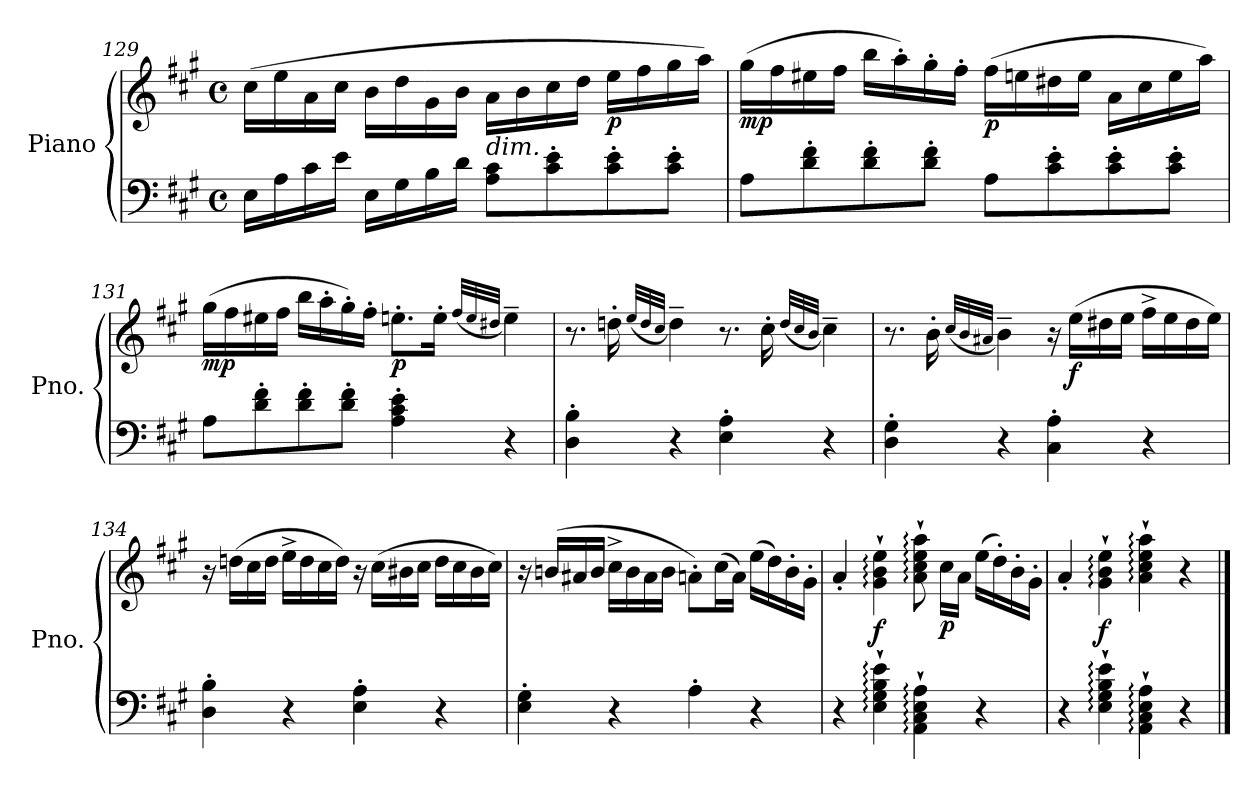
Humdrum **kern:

**kern	**kern	**dynam
*part1	*part1	*part1
*staff2	*staff1	*staff1/2
*I"Piano	*	*
*I'Pno.	*	*
!!LO:LB:g=z
*clefF4	*clefG2	*
*k[f#c#g#]	*k[f#c#g#]	*
*M4/4	*M4/4	*
*met(c)	*met(c)	*
=129	=129	=129
16E\LL	(>16cc#\LL	.
16A\	16ee\	.
16c#\	16a\	.
16e\JJ	16cc#\JJ	.
16E\LL	16b\LL	.
16G#\	16dd\	.
16B\	16g#\	.
16d\JJ	16b\JJ	.
!	!LO:TX:b:i:t=dim.	!
8A\ 8c#\L	16a\LL	.
.	16b\	.
8c#\' 8e\'	16cc#\	.
.	16dd\JJ	.
!	!	!LO:DY:b
8c#\' 8e\'	16ee\LL	p
.	16ff#\	.
8c#\' 8e\'J	16gg#\	.
.	16aa\JJ)	.
=130	=130	=130
!	!	!LO:DY:b
8A\L	(>16gg#\LL	mp
.	16ff#\	.
8d\' 8f#\'	16ee#X\	.
.	16ff#\JJ	.
8d\' 8f#\'	16bb\LL	.
.	16aa'\)	.
8d\' 8f#\'J	16gg#'\	.
.	16ff#'\JJ	.
!	!	!LO:DY:b
8A\L	(>16ff#\LL	p
.	16een\	.
8c#\' 8e\'	16dd#X\	.
.	16ee\JJ	.
8c#\' 8e\'	16a\LL	.
.	16cc#\	.
8c#\' 8e\'J	16ee\	.
.	16aa\JJ)	.
!!LO:LB:g=z
=131	=131	=131
!	!	!LO:DY:b
8A\L	(>16gg#\LL	mp
.	16ff#\	.
8d\' 8f#\'	16ee#X\	.
.	16ff#\JJ	.
8d\' 8f#\'	16bb\LL	.
.	16aa'\	.
8d\' 8f#\'J	16gg#'\)	.
.	16ff#'\JJ	.
!	!	!LO:DY:b
4A\' 4c#\' 4e\'	8.een'\L	p
.	16ee'\Jk	.
.	(<32qff#/LLL	.
.	32qee/	.
.	32qdd#X/JJJ	.
4r	4ee~\)	.
=132	=132	=132
4D\' 4B\'	8.r	.
.	16ddn'\	.
.	(<32qee/LLL	.
.	32qdd/	.
.	32qcc#/JJJ	.
4r	4dd~\)	.
4E\' 4A\'	8.r	.
.	16cc#'\	.
.	(<32qdd/LLL	.
.	32qcc#/	.
.	32qb/JJJ	.
4r	4cc#~\)	.
=133	=133	=133
4D\' 4G#\'	8.r	.
.	16b'\	.
.	(<32qcc#/LLL	.
.	32qb/	.
.	32qa#X/JJJ	.
4r	4b~\)	.
4C#\' 4A\'	16r	.
!	!	!LO:DY:b
.	(<16ee\LL	f
.	16dd#X\	.
.	16ee\JJ	.
4r	16ff#^\LL	.
.	16ee\	.
.	16dd#\	.
.	16ee\JJ)	.
!!LO:LB:g=z
=134	=134	=134
4D\' 4B\'	16r	.
.	(>16ddn\LL	.
.	16cc#\	.
.	16dd\JJ	.
4r	16ee^\LL	.
.	16dd\	.
.	16cc#\	.
.	16dd\JJ)	.
4E\' 4A\'	16r	.
.	(<16cc#\LL	.
.	16b#X\	.
.	16cc#\JJ	.
4r	16dd\LL	.
.	16cc#\	.
.	16b#\	.
.	16cc#\JJ)	.
=135	=135	=135
4E\' 4G#\'	16r	.
.	(>16bn/LL	.
.	16a#X/	.
.	16b/JJ	.
4r	16cc#^\LL	.
.	16b\	.
.	16a#\	.
.	16b\JJ	.
4A'\	8an'\L)	.
.	(>16cc#\L	.
.	16a\JJ)	.
4r	(>16ee\LL	.
.	16dd\)	.
.	16b'\	.
.	16g#'\JJ	.
!!LO:PB:g=z
=136	=136	=136
4r	4a'/	.
!	!	!LO:DY:a=2
4E\:` 4G#\:` 4B\:` 4e\:`	4g#\:` 4b\:` 4ee\:`	f
4AA\:` 4C#\:` 4E\:` 4A\:`	8a\:` 8cc#\:` 8ee\:` 8aa\:`	.
!	!	!LO:DY:b
.	16cc#\LL	p
.	16a\JJ	.
4r	(>16ee\LL	.
.	16dd'\)	.
.	16b'\	.
.	16g#'\JJ	.
=137	=137	=137
4r	4a'/	.
!	!	!LO:DY:a=2
4E\:` 4G#\:` 4B\:` 4e\:`	4g#\:` 4b\:` 4ee\:`	f
4AA\:` 4C#\:` 4E\:` 4A\:`	4a\:` 4cc#\:` 4ee\:` 4aa\:`	.
4r	4r	.
==	==	==
*-	*-	*-
